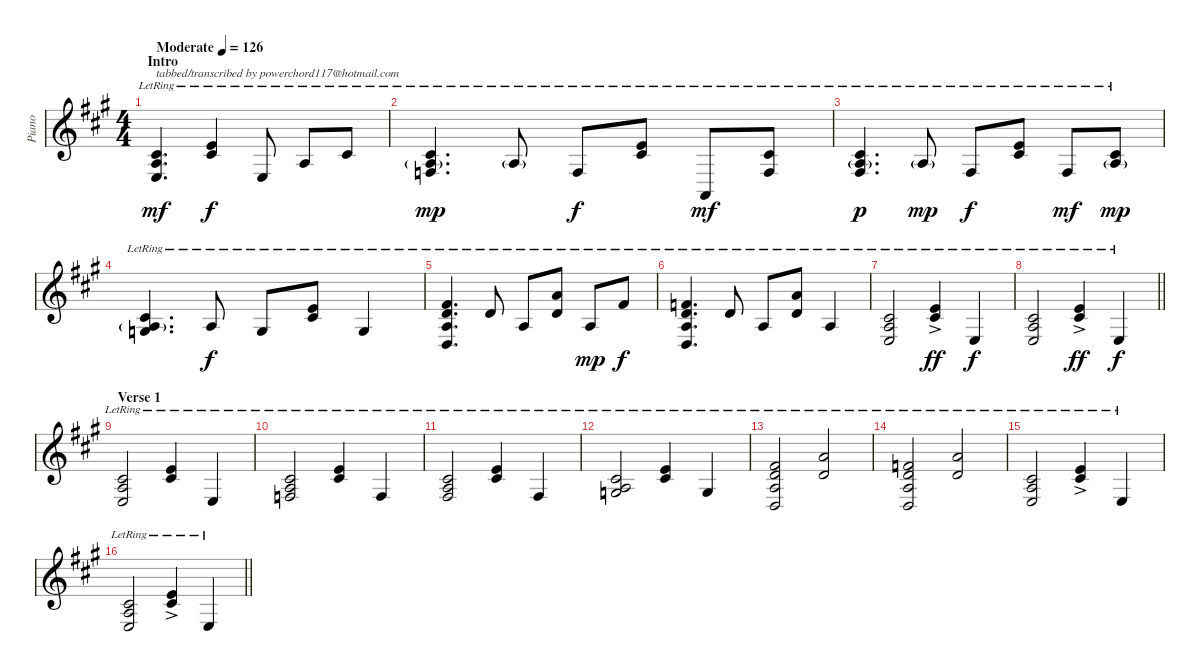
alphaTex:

\track ("Piano" "Piano") {instrument acousticgrandpiano}
\staff {score}
\tuning (E4 B3 G3 D3 A2 E2) {hide}
\ts (4 4)
\section ("" "Intro")
\tempo (126 "Moderate")
\clef g2
\ks a
(2.2{lr} 2.3{lr} 2.4{lr}).4{d bu 240 txt "tabbed/transcribed by powerchord117@hotmail.com" dy mf instrument acousticgrandpiano} (0.1{lr} 2.2{lr}).4{dy f} 2.4{lr}.8 2.3{lr}.8 2.2{lr}.8 |
(2.2{lr} 2.3{g lr} 3.4{lr}).4{d dy mp} 2.3{g lr}.8 3.4{lr}.8{dy f} (0.1{lr} 2.2{lr}).8 0.5{lr}.8{dy mf} (2.2{lr} 3.4).8 |
(2.2 2.3{g} 4.4{lr}).4{d dy p} 2.3{g lr}.8{dy mp} 4.4{lr}.8{dy f} (0.1{lr} 2.2{lr}).8 4.4{lr}.8{dy mf} (2.2{lr} 2.3{g lr}).8{dy mp} |
(2.2{lr} 2.3{g lr} 5.4{lr}).4{d} 2.3{lr}.8{dy f} 5.4{lr}.8 (0.1{lr} 2.2{lr}).8 5.4{lr}.4 |
(2.1{lr} 3.2{lr} 2.3{lr} 0.4{lr}).4{d bd 120} 3.2{lr}.8 2.3{lr}.8 (5.1{lr} 3.2{lr}).8 2.3{lr}.8{dy mp} 2.1{lr}.8{dy f} |
(1.1{lr} 3.2{lr} 2.3{lr} 0.4{lr}).4{d} 3.2{lr}.8 2.3{lr}.8 (5.1{lr} 3.2{lr}).8 2.3{lr}.4 |
(2.2{lr} 2.3{lr} 2.4{lr}).2 (0.1{ac lr} 2.2{ac lr}).4{dy ff} 2.4{lr}.4{dy f} |
\barLineRight lightlight
(2.2{lr} 2.3{lr} 2.4{lr}).2 (0.1{ac lr} 2.2{ac lr}).4{dy ff} 2.4{lr}.4{dy f} |
\section ("" "Verse 1")
(2.2{lr} 2.3{lr} 2.4{lr}).2 (0.1{lr} 2.2{lr}).4 2.4{lr}.4 |
(2.2{lr} 2.3{lr} 3.4{lr}).2 (0.1{lr} 2.2{lr}).4 3.4{lr}.4 |
(2.2{lr} 2.3{lr} 4.4{lr}).2 (0.1{lr} 2.2{lr}).4 4.4{lr}.4 |
(2.2{lr} 2.3{lr} 5.4{lr}).2 (0.1{lr} 2.2{lr}).4 5.4{lr}.4 |
(2.1{lr} 3.2{lr} 2.3{lr} 0.4{lr}).2 (5.1{lr} 3.2{lr}).2 |
(1.1{lr} 3.2{lr} 2.3{lr} 0.4{lr}).2 (5.1{lr} 3.2{lr}).2 |
(2.2{lr} 2.3{lr} 2.4{lr}).2 (0.1{ac lr} 2.2{ac lr}).4 2.4{lr}.4 |
\barLineRight lightlight
(2.2{lr} 2.3{lr} 2.4{lr}).2 (0.1{ac lr} 2.2{ac lr}).4 2.4{lr}.4
